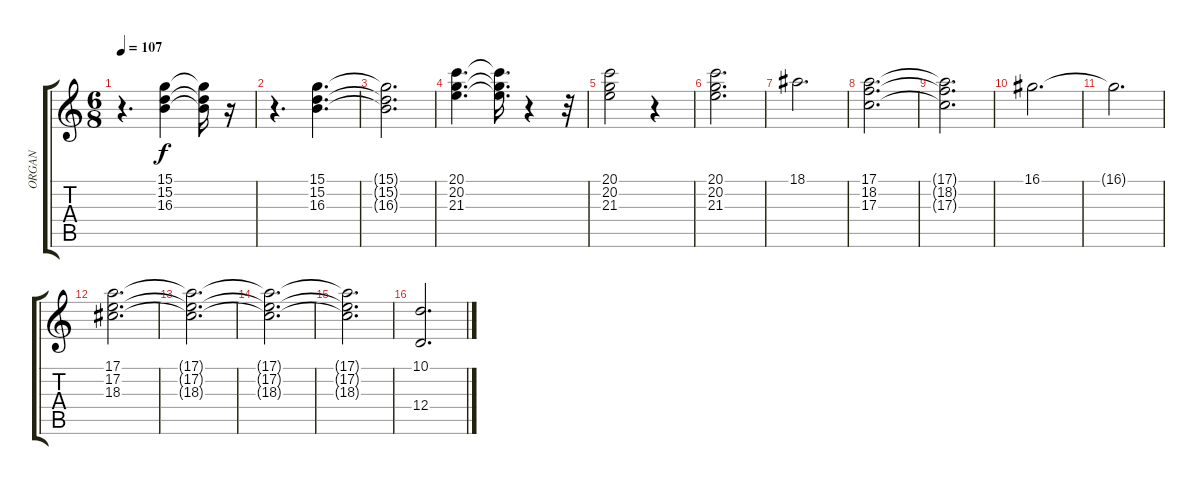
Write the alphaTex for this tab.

\track ("ORGAN" "ORGAN") {instrument rockorgan}
\staff {score tabs}
\tuning (E4 B3 G3 D3 A2 E2) {hide}
\ts (6 8)
\tempo 107
\clef g2
\ks c
r.4{d dy f} (15.1 15.2 16.3).4 (15.1{t} 15.2{t} 16.3{t}).16 r.16 |
r.4{d} (15.1 15.2 16.3).4{d} |
(15.1{t} 15.2{t} 16.3{t}).2{d} |
(20.1 20.2 21.3).4{d} (20.1{t} 20.2{t} 21.3{t}).16{d} r.4 r.32 |
(20.1 20.2 21.3).2 r.4 |
(20.1 20.2 21.3).2{d} |
18.1.2{d} |
(17.1 18.2 17.3).2{d} |
(17.1{t} 18.2{t} 17.3{t}).2{d} |
16.1.2{d} |
16.1{t}.2{d} |
(17.1 17.2 18.3).2{d} |
(17.1{t} 17.2{t} 18.3{t}).2{d} |
(17.1{t} 17.2{t} 18.3{t}).2{d} |
(17.1{t} 17.2{t} 18.3{t}).2{d} |
(10.1 12.4).2{d}
